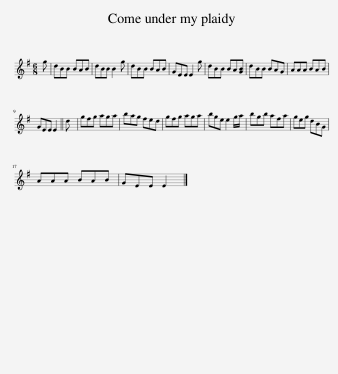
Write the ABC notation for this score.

X:1
L:1/8
M:6/8
I:linebreak $
K:Emin
V:1 treble
V:1
 g | dBB BAB | dBB B2 g | dBB BAB | GEE E2 g | %5
 dBB BA[GB] | dBB BAG | AAA BAB |$ GEE E2 || d | %10
 gfg aga | bag fed | gfg aga | bge e2 g/a/ | bgb afa | %15
 geg dBG |$ AAA BAB | GEE E2 |] %18
